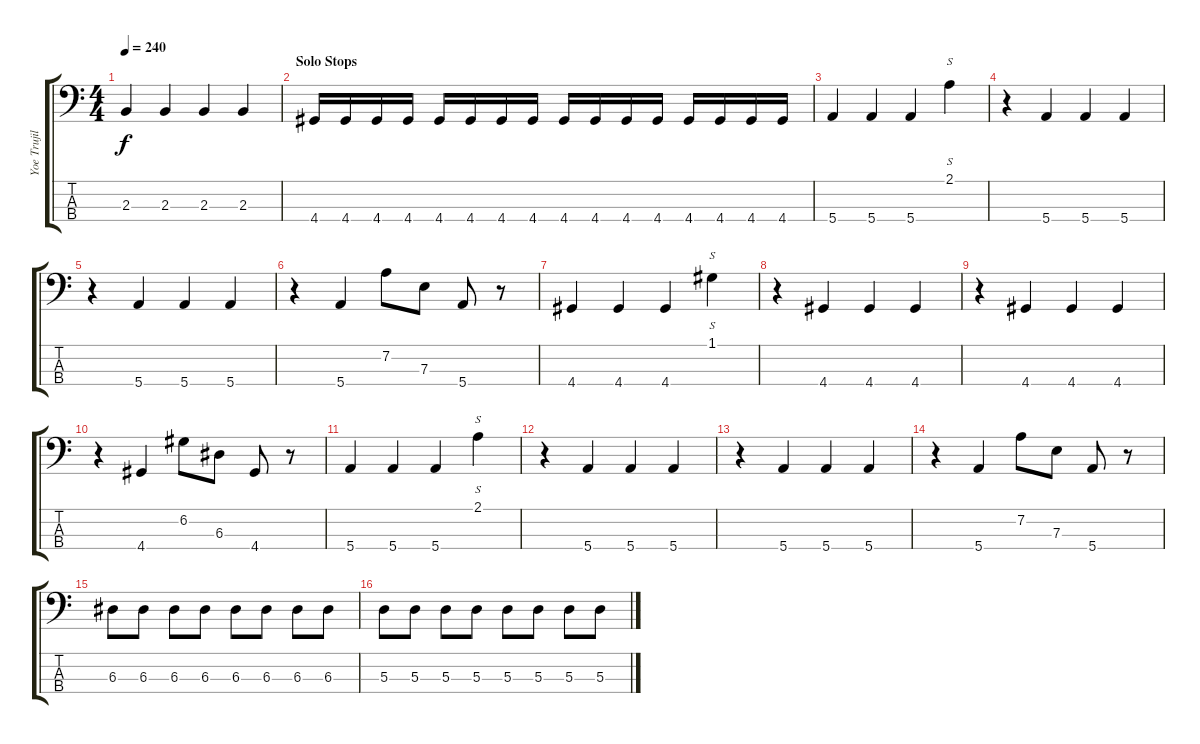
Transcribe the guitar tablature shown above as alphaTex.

\track ("Yoe Trujilo" "Yoe Trujil") {instrument slapbass1}
\staff {score tabs}
\tuning (G2 D2 A1 E1) {hide}
\ts (4 4)
\tempo 240
\clef f4
\ks c
2.3.4{dy f} 2.3.4 2.3.4 2.3.4 |
\section ("" "Solo Stops")
4.4.16 4.4.16 4.4.16 4.4.16 4.4.16 4.4.16 4.4.16 4.4.16 4.4.16 4.4.16 4.4.16 4.4.16 4.4.16 4.4.16 4.4.16 4.4.16 |
5.4.4 5.4.4 5.4.4 2.1.4{s} |
r.4 5.4.4 5.4.4 5.4.4 |
r.4 5.4.4 5.4.4 5.4.4 |
r.4 5.4.4 7.2.8 7.3.8 5.4.8 r.8 |
4.4.4 4.4.4 4.4.4 1.1.4{s} |
r.4 4.4.4 4.4.4 4.4.4 |
r.4 4.4.4 4.4.4 4.4.4 |
r.4 4.4.4 6.2.8 6.3.8 4.4.8 r.8 |
5.4.4 5.4.4 5.4.4 2.1.4{s} |
r.4 5.4.4 5.4.4 5.4.4 |
r.4 5.4.4 5.4.4 5.4.4 |
r.4 5.4.4 7.2.8 7.3.8 5.4.8 r.8 |
6.3.8 6.3.8 6.3.8 6.3.8 6.3.8 6.3.8 6.3.8 6.3.8 |
5.3.8 5.3.8 5.3.8 5.3.8 5.3.8 5.3.8 5.3.8 5.3.8
